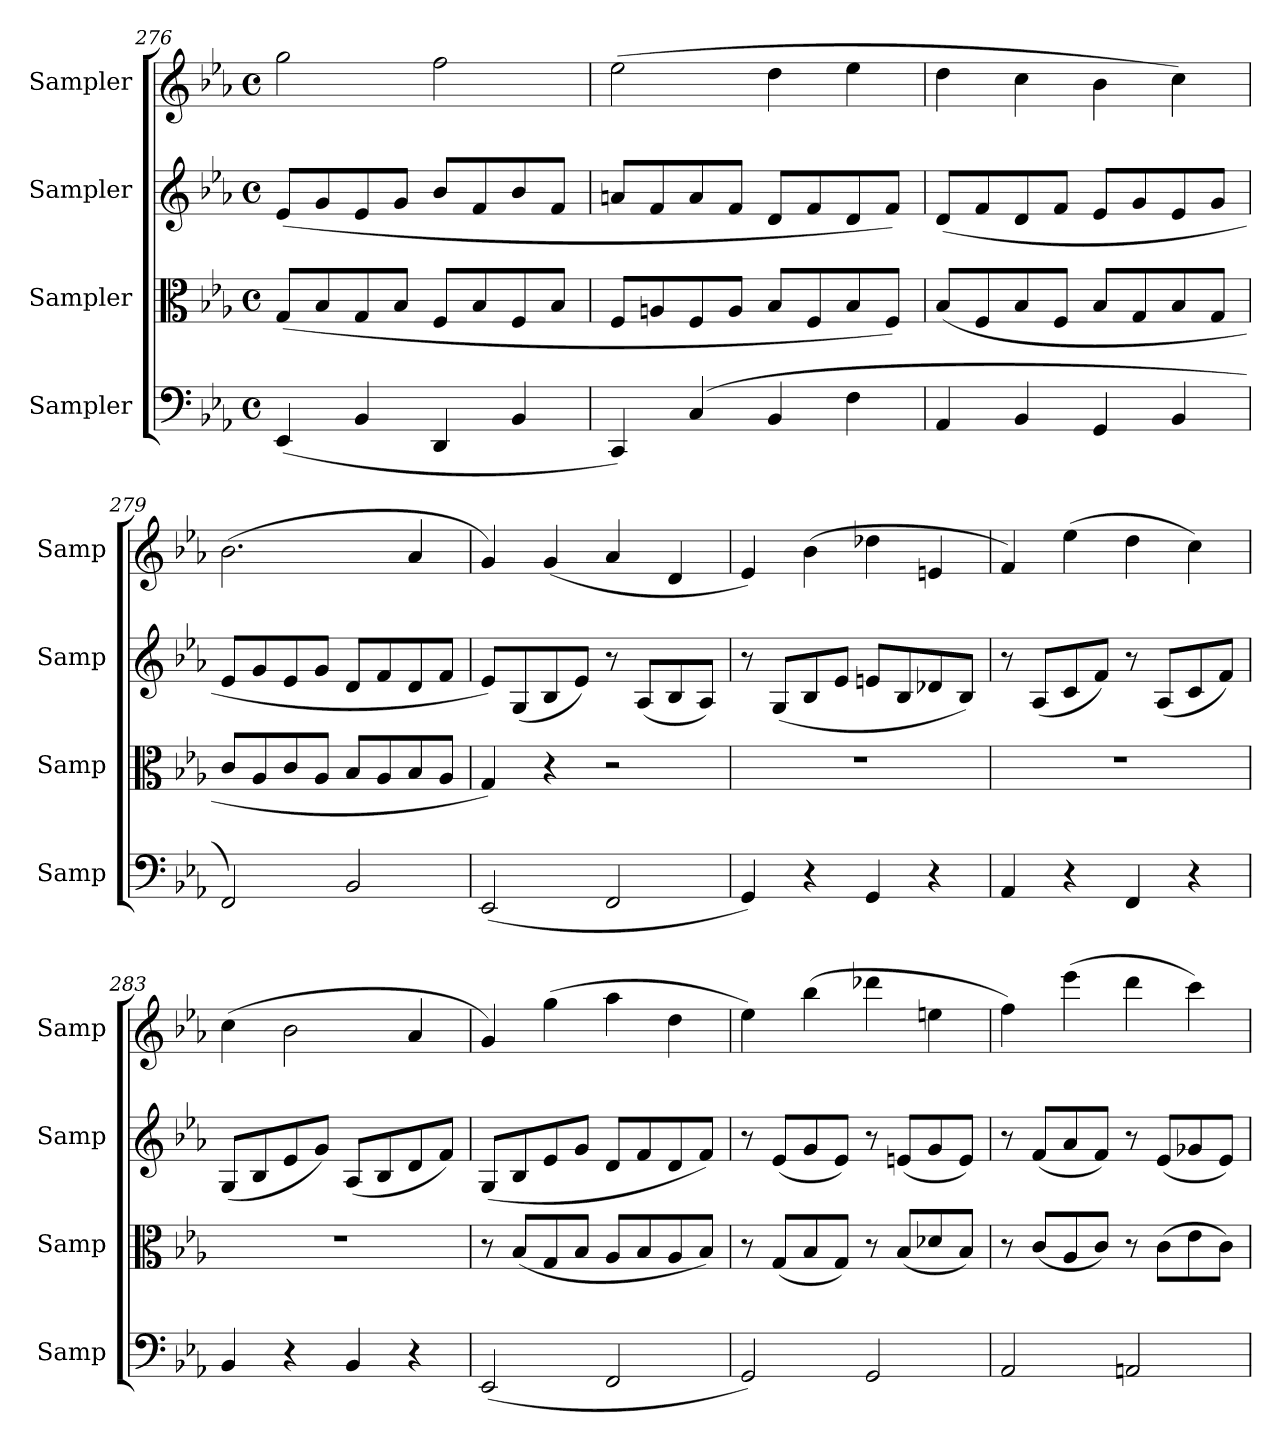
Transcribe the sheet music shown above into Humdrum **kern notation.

**kern	**kern	**kern	**kern
*part4	*part3	*part2	*part1
*staff4	*staff3	*staff2	*staff1
*I"Sampler	*I"Sampler	*I"Sampler	*I"Sampler
*I'Samp	*I'Samp	*I'Samp	*I'Samp
*clefF4	*clefC3	*clefG2	*clefG2
*k[b-e-a-]	*k[b-e-a-]	*k[b-e-a-]	*k[b-e-a-]
*M4/4	*M4/4	*M4/4	*M4/4
*met(c)	*met(c)	*met(c)	*met(c)
=276	=276	=276	=276
(4EE-/	(8G/L	(8e-/L	2gg\
.	8B-/	8g/	.
4BB-/	8G/	8e-/	.
.	8B-/J	8g/J	.
4DD/	8F/L	8b-/L	2ff\
.	8B-/	8f/	.
4BB-/	8F/	8b-/	.
.	8B-/J	8f/J	.
=277	=277	=277	=277
4CC/)	8F/L	8an/L	(2ee-\
.	8An/	8f/	.
(4C/	8F/	8a/	.
.	8A/J	8f/J	.
4BB-/	8B-/L	8d/L	4dd\
.	8F/	8f/	.
4F\	8B-/	8d/	4ee-\
.	8F/J)	8f/J)	.
=278	=278	=278	=278
4AA-/	(8B-/L	(8d/L	4dd\
.	8F/	8f/	.
4BB-/	8B-/	8d/	4cc\
.	8F/J	8f/J	.
4GG/	8B-/L	8e-/L	4b-\
.	8G/	8g/	.
4BB-/	8B-/	8e-/	4cc\)
.	8G/J	8g/J	.
=279	=279	=279	=279
2FF/)	8c/L	8e-/L	(2.b-\
.	8A-/	8g/	.
.	8c/	8e-/	.
.	8A-/J	8g/J	.
2BB-/	8B-/L	8d/L	.
.	8A-/	8f/	.
.	8B-/	8d/	4a-/
.	8A-/J	8f/J	.
=280	=280	=280	=280
(2EE-/	4G/)	8e-/L)	4g/)
.	.	(8G/	.
.	4r	8B-/	(4g/
.	.	8e-/J)	.
2FF/	2r	8r	4a-/
.	.	(8A-/L	.
.	.	8B-/	4d/
.	.	8A-/J)	.
!!LO:LB:g=z
=281	=281	=281	=281
4GG/)	1r	8r	4e-/)
.	.	(8G/L	.
4r	.	8B-/	(4b-\
.	.	8e-/J	.
4GG/	.	8en/L	4dd-X\
.	.	8B-/	.
4r	.	8d-X/	4en/
.	.	8B-/J)	.
=282	=282	=282	=282
4AA-/	1r	8r	4f/)
.	.	(8A-/L	.
4r	.	8c/	(4ee-\
.	.	8f/J)	.
4FF/	.	8r	4dd\
.	.	(8A-/L	.
4r	.	8c/	4cc\)
.	.	8f/J)	.
=283	=283	=283	=283
4BB-/	1r	(8G/L	(4cc\
.	.	8B-/	.
4r	.	8e-/	2b-\
.	.	8g/J)	.
4BB-/	.	(8A-/L	.
.	.	8B-/	.
4r	.	8d/	4a-/
.	.	8f/J)	.
=284	=284	=284	=284
(2EE-/	8r	(8G/L	4g/)
.	(8B-/L	8B-/	.
.	8G/	8e-/	(4gg\
.	8B-/J	8g/J	.
2FF/	8A-/L	8d/L	4aa-\
.	8B-/	8f/	.
.	8A-/	8d/	4dd\
.	8B-/J)	8f/J)	.
=285	=285	=285	=285
2GG/)	8r	8r	4ee-\)
.	(8G/L	(8e-/L	.
.	8B-/	8g/	(4bb-\
.	8G/J)	8e-/J)	.
2GG/	8r	8r	4ddd-X\
.	(8B-/L	(8en/L	.
.	8d-X/	8g/	4een\
.	8B-/J)	8e/J)	.
=286	=286	=286	=286
2AA-/	8r	8r	4ff\)
.	(8c/L	(8f/L	.
.	8A-/	8a-/	(4eee-\
.	8c/J)	8f/J)	.
2AAn/	8r	8r	4ddd\
.	(8c\L	(8e-/L	.
.	8e-\	8g-X/	4ccc\)
.	8c\J)	8e-/J)	.
=	=	=	=
*-	*-	*-	*-
